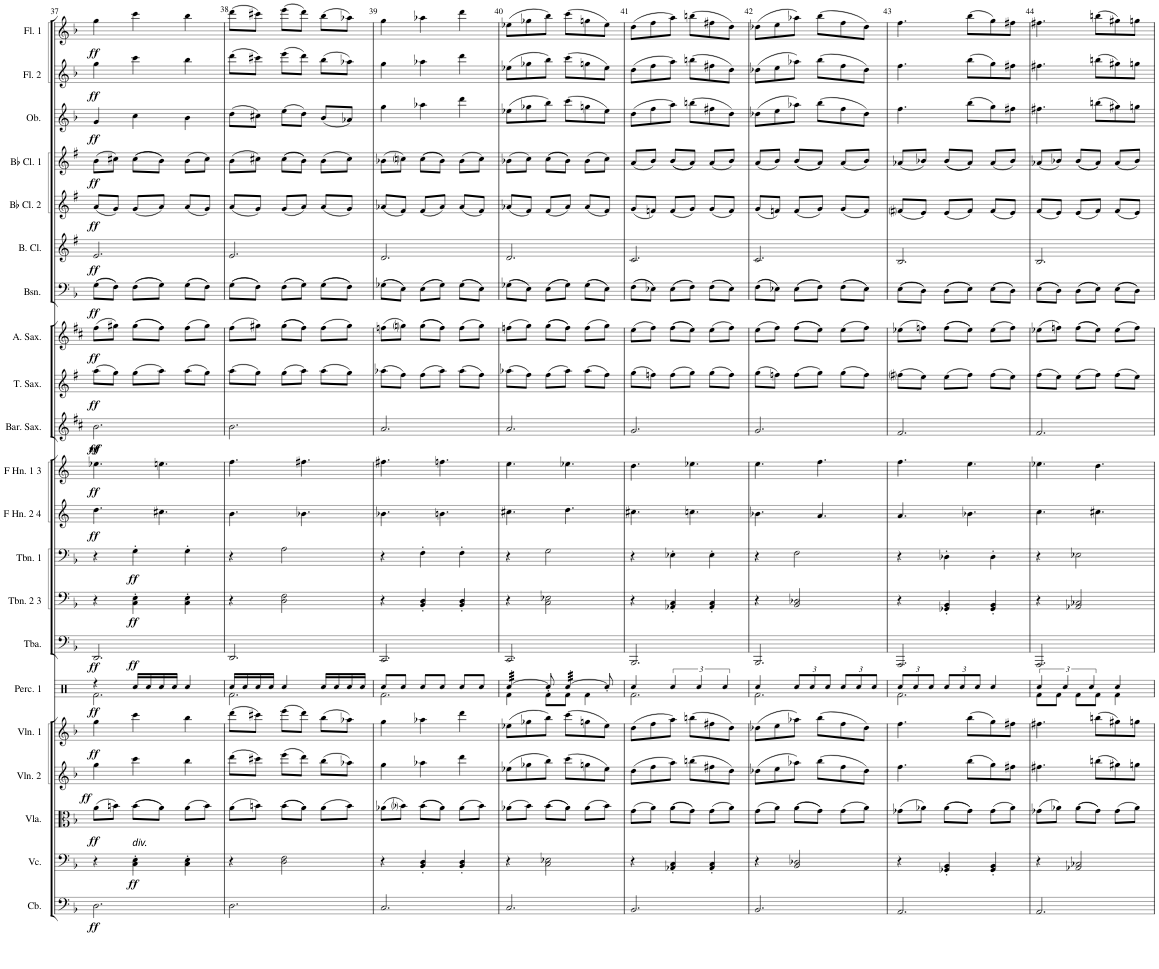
**kern	**dynam	**kern	**dynam	**kern	**dynam	**kern	**dynam	**kern	**dynam	**kern	**dynam	**kern	**dynam	**kern	**dynam	**kern	**dynam	**kern	**dynam	**kern	**dynam	**kern	**dynam	**kern	**dynam	**kern	**dynam	**kern	**dynam	**kern	**dynam	**kern	**dynam	**kern	**dynam	**kern	**dynam	**kern	**dynam
*part20	*part20	*part19	*part19	*part18	*part18	*part17	*part17	*part16	*part16	*part15	*part15	*part14	*part14	*part13	*part13	*part12	*part12	*part11	*part11	*part10	*part10	*part9	*part9	*part8	*part8	*part7	*part7	*part6	*part6	*part5	*part5	*part4	*part4	*part3	*part3	*part2	*part2	*part1	*part1
*staff20	*staff20	*staff19	*staff19	*staff18	*staff18	*staff17	*staff17	*staff16	*staff16	*staff15	*staff15	*staff14	*staff14	*staff13	*staff13	*staff12	*staff12	*staff11	*staff11	*staff10	*staff10	*staff9	*staff9	*staff8	*staff8	*staff7	*staff7	*staff6	*staff6	*staff5	*staff5	*staff4	*staff4	*staff3	*staff3	*staff2	*staff2	*staff1	*staff1
*I"Contrabass	*	*I"Violoncello	*	*I"Viola	*	*I"Violin 2	*	*I"Violin 1	*	*I"Tuba	*	*I"Trombone 2 &amp; 3	*	*I"Trombone 1	*	*I"F Horn 2 &amp; 4	*	*I"F Horn 1 &amp; 3	*	*I"Baritone Saxophone	*	*I"Tenor Saxophone	*	*I"Alto Saxophone	*	*I"Bassoon	*	*I"Bass Clarinet	*	*I"Bb Clarinet 2	*	*I"Bb Clarinet 1	*	*I"Oboe	*	*I"Flute 2	*	*I"Flute 1	*
*I'Cb.	*	*I'Vc.	*	*I'Vla.	*	*I'Vln. 2	*	*I'Vln. 1	*	*I'Tba.	*	*I'Tbn. 2 3	*	*I'Tbn. 1	*	*I'F Hn. 2 4	*	*I'F Hn. 1 3	*	*I'Bar. Sax.	*	*I'T. Sax.	*	*I'A. Sax.	*	*I'Bsn.	*	*I'B. Cl.	*	*I'Bb Cl. 2	*	*I'Bb Cl. 1	*	*I'Ob.	*	*I'Fl. 2	*	*I'Fl. 1	*
!!LO:PB:g=z
*clefF4	*	*clefF4	*	*clefC3	*	*clefG2	*	*clefG2	*	*clefF4	*	*clefF4	*	*clefF4	*	*clefG2	*	*clefG2	*	*clefG2	*	*clefG2	*	*clefG2	*	*clefF4	*	*clefG2	*	*clefG2	*	*clefG2	*	*clefG2	*	*clefG2	*	*clefG2	*
*Trd7c12	*	*	*	*	*	*	*	*	*	*	*	*Trd1c2	*	*Trd1c2	*	*Trd4c7	*	*Trd4c7	*	*Trd12c21	*	*Trd8c14	*	*Trd5c9	*	*	*	*Trd8c14	*	*Trd1c2	*	*Trd1c2	*	*	*	*	*	*	*
*k[b-]	*	*k[b-]	*	*k[b-]	*	*k[b-]	*	*k[b-]	*	*k[b-]	*	*k[b-]	*	*k[b-]	*	*k[]	*	*k[]	*	*k[f#c#]	*	*k[f#]	*	*k[f#c#]	*	*k[b-]	*	*k[f#]	*	*k[f#]	*	*k[f#]	*	*k[b-]	*	*k[b-]	*	*k[b-]	*
*M3/4	*	*M3/4	*	*M3/4	*	*M3/4	*	*M3/4	*	*M3/4	*	*M3/4	*	*M3/4	*	*M3/4	*	*M3/4	*	*M3/4	*	*M3/4	*	*M3/4	*	*M3/4	*	*M3/4	*	*M3/4	*	*M3/4	*	*M3/4	*	*M3/4	*	*M3/4	*
=37	=37	=37	=37	=37	=37	=37	=37	=37	=37	=37	=37	=37	=37	=37	=37	=37	=37	=37	=37	=37	=37	=37	=37	=37	=37	=37	=37	=37	=37	=37	=37	=37	=37	=37	=37	=37	=37	=37	=37
!	!LO:DY:b	!	!	!	!LO:DY:b	!	!LO:DY:b	!	!LO:DY:b	!	!LO:DY:b	!	!	!	!	!	!LO:DY:b	!	!LO:DY:b	!	!LO:DY:b	!	!	!	!	!	!	!	!	!	!	!	!	!	!	!	!	!	!
!	!	!	!	!	!	!	!	!	!	!	!	!	!	!	!	!	!	!	!	!	!LO:DY:n=1:b	!	!LO:DY:b	!	!LO:DY:b	!	!LO:DY:b	!	!LO:DY:b	!	!LO:DY:b	!	!LO:DY:b	!	!LO:DY:b	!	!LO:DY:b	!	!LO:DY:b
2.D\	ff	4r	.	(8a\L	ff	4gg\	ff	4gg\	ff	2.DD/	ff	4r	.	4r	.	4.dd\	ff	4.ee-X\	ff	2.b\	mf ff	(8aa\L	ff	(8ff#\L	ff	((8G\L	ff	2.e/	ff	(8a/L	ff	(8b\L	ff	4g/	ff	4gg\	ff	4gg\	ff
.	.	.	.	8bn\J)	.	.	.	.	.	.	.	.	.	.	.	.	.	.	.	.	.	8gg\J)	.	8gg#X\J)	.	8F\J))	.	.	.	8g/J)	.	8cc#X\J)	.	.	.	.	.	.	.
!	!	!LO:TX:a:i:t=div.	!	!	!	!	!	!	!	!	!	!	!	!	!	!	!	!	!	!	!	!	!	!	!	!	!	!	!	!	!	!	!	!	!	!	!	!	!
!	!	!	!LO:DY:b	!	!	!	!	!	!	!	!	!	!LO:DY:b	!	!LO:DY:b	!	!	!	!	!	!	!	!	!	!	!	!	!	!	!	!	!	!	!	!	!	!	!	!
.	.	4C\' 4E\'	ff	((8b\L	.	4ccc\	.	4ccc\	.	.	.	4C\' 4E\'	ff	4G'\	ff	.	.	.	.	.	.	(8gg\L	.	((8gg#\L	.	((8F\L	.	.	.	(8g/L	.	((8cc#\L	.	4cc\	.	4ccc\	.	4ccc\	.
.	.	.	.	8a\J))	.	.	.	.	.	.	.	.	.	.	.	4.cc#X\	.	4.een\	.	.	.	8aa\J)	.	8ff#\J))	.	8G\J))	.	.	.	8a/J)	.	8b\J))	.	.	.	.	.	.	.
.	.	4C\' 4E\'	.	(8a\L	.	4bb-\	.	4bb-\	.	.	.	4C\' 4E\'	.	4G'\	.	.	.	.	.	.	.	(8aa\L	.	(8ff#\L	.	((8G\L	.	.	.	(8a/L	.	(8b\L	.	4b-\	.	4bb-\	.	4bb-\	.
.	.	.	.	8b\J)	.	.	.	.	.	.	.	.	.	.	.	.	.	.	.	.	.	8gg\J)	.	8gg#\J)	.	8F\J))	.	.	.	8g/J)	.	8cc#\J)	.	.	.	.	.	.	.
=38	=38	=38	=38	=38	=38	=38	=38	=38	=38	=38	=38	=38	=38	=38	=38	=38	=38	=38	=38	=38	=38	=38	=38	=38	=38	=38	=38	=38	=38	=38	=38	=38	=38	=38	=38	=38	=38	=38	=38
2.D\	.	4r	.	(8a\L	.	(8ddd\L	.	(8ddd\L	.	2.DD/	.	4r	.	4r	.	4.b\	.	4.ff\	.	2.b\	.	(8aa\L	.	(8ff#\L	.	((8G\L	.	2.e/	.	(8a/L	.	(8b\L	.	(8dd\L	.	(8ddd\L	.	(8ddd\L	.
.	.	.	.	8bn\J)	.	8ccc#X\J)	.	8ccc#X\J)	.	.	.	.	.	.	.	.	.	.	.	.	.	8gg\J)	.	8gg#X\J)	.	8F\J))	.	.	.	8g/J)	.	8cc#X\J)	.	8cc#X\J)	.	8ccc#X\J)	.	8ccc#X\J)	.
.	.	2D\ 2F\	.	((8b\L	.	(8eee\L	.	(8eee\L	.	.	.	2D\ 2F\	.	2A\	.	.	.	.	.	.	.	(8gg\L	.	((8gg#\L	.	((8F\L	.	.	.	(8g/L	.	((8cc#\L	.	(8ee\L	.	(8eee\L	.	(8eee\L	.
.	.	.	.	8a\J))	.	8ddd\J)	.	8ddd\J)	.	.	.	.	.	.	.	4.b-X\	.	4.ff#X\	.	.	.	8aa\J)	.	8ff#\J))	.	8G\J))	.	.	.	8a/J)	.	8b\J))	.	8dd\J)	.	8ddd\J)	.	8ddd\J)	.
.	.	.	.	(8a\L	.	(8bb-\L	.	(8bb-\L	.	.	.	.	.	.	.	.	.	.	.	.	.	(8aa\L	.	(8ff#\L	.	((8G\L	.	.	.	(8a/L	.	(8b\L	.	(8b-/L	.	(8bb-\L	.	(8bb-\L	.
.	.	.	.	8b\J)	.	8aa-X\J)	.	8aa-X\J)	.	.	.	.	.	.	.	.	.	.	.	.	.	8gg\J)	.	8gg#\J)	.	8F\J))	.	.	.	8g/J)	.	8cc#\J)	.	8a-X/J)	.	8aa-X\J)	.	8aa-X\J)	.
=39	=39	=39	=39	=39	=39	=39	=39	=39	=39	=39	=39	=39	=39	=39	=39	=39	=39	=39	=39	=39	=39	=39	=39	=39	=39	=39	=39	=39	=39	=39	=39	=39	=39	=39	=39	=39	=39	=39	=39
2.C/	.	4r	.	(8a-X\L	.	4gg\	.	4gg\	.	2.CC/	.	4r	.	4r	.	4.b-X\	.	4.ff#X\	.	2.a/	.	(8aa-X\L	.	(8ffn\L	.	((8G-X\L	.	2.d/	.	(8a-X/L	.	(8b-X\L	.	4gg\	.	4gg\	.	4gg\	.
.	.	.	.	8b-i\J)	.	.	.	.	.	.	.	.	.	.	.	.	.	.	.	.	.	8ff#\J)	.	8ggni\J)	.	8E\J))	.	.	.	8f#/J)	.	8ccni\J)	.	.	.	.	.	.	.
.	.	4BB-/' 4D/'	.	((8b-\L	.	4aa-X\	.	4aa-X\	.	.	.	4BB-/' 4D/'	.	4F'\	.	.	.	.	.	.	.	(8ff#\L	.	((8gg\L	.	((8E\L	.	.	.	(8f#/L	.	((8cc\L	.	4aa-X\	.	4aa-X\	.	4aa-X\	.
.	.	.	.	8a-\J))	.	.	.	.	.	.	.	.	.	.	.	4.bn\	.	4.ffn\	.	.	.	8aa-\J)	.	8ff\J))	.	8G-\J))	.	.	.	8a-/J)	.	8b-\J))	.	.	.	.	.	.	.
.	.	4BB-/' 4D/'	.	(8a-\L	.	4ddd\	.	4ddd\	.	.	.	4BB-/' 4D/'	.	4F'\	.	.	.	.	.	.	.	(8aa-\L	.	(8ff\L	.	((8G-\L	.	.	.	(8a-/L	.	(8b-\L	.	4ddd\	.	4ddd\	.	4ddd\	.
.	.	.	.	8b-\J)	.	.	.	.	.	.	.	.	.	.	.	.	.	.	.	.	.	8ff#\J)	.	8gg\J)	.	8E\J))	.	.	.	8f#/J)	.	8cc\J)	.	.	.	.	.	.	.
=40	=40	=40	=40	=40	=40	=40	=40	=40	=40	=40	=40	=40	=40	=40	=40	=40	=40	=40	=40	=40	=40	=40	=40	=40	=40	=40	=40	=40	=40	=40	=40	=40	=40	=40	=40	=40	=40	=40	=40
2.C/	.	4r	.	(8a-X\L	.	(8ee-X\L	.	(8ee-X\L	.	2.CC/	.	4r	.	4r	.	4.cc#X\	.	4.ee\	.	2.a/	.	(8aa-X\L	.	(8ffn\L	.	((8G-X\L	.	2.d/	.	(8a-X/L	.	(8b-X\L	.	(8ee-X\L	.	(8ee-X\L	.	(8ee-X\L	.
.	.	.	.	8b-\J)	.	8gg-X\	.	8gg-X\	.	.	.	.	.	.	.	.	.	.	.	.	.	8ff#\J)	.	8gg\J)	.	8E\J))	.	.	.	8f#/J)	.	8cc\J)	.	8gg-X\	.	8gg-X\	.	8gg-X\	.
.	.	2C\ 2E-X\	.	((8b-\L	.	8bb-\J)	.	8bb-\J)	.	.	.	2C\ 2E-X\	.	2G\	.	.	.	.	.	.	.	(8ff#\L	.	((8gg\L	.	((8E\L	.	.	.	(8f#/L	.	((8cc\L	.	8bb-\J)	.	8bb-\J)	.	8bb-\J)	.
.	.	.	.	8a-\J))	.	(8ccc\L	.	(8ccc\L	.	.	.	.	.	.	.	4.dd\	.	4.ee-X\	.	.	.	8aa-\J)	.	8ff\J))	.	8G-\J))	.	.	.	8a-/J)	.	8b-\J))	.	(8ccc\L	.	(8ccc\L	.	(8ccc\L	.
.	.	.	.	(8a-\L	.	8ggn\	.	8ggn\	.	.	.	.	.	.	.	.	.	.	.	.	.	(8aa-\L	.	(8ff\L	.	((8G-\L	.	.	.	(8a-/L	.	(8b-\L	.	8ggn\	.	8ggn\	.	8ggn\	.
.	.	.	.	8b-\J)	.	8ee-\J)	.	8ee-\J)	.	.	.	.	.	.	.	.	.	.	.	.	.	8ff#\J)	.	8gg\J)	.	8E\J))	.	.	.	8f#/J)	.	8cc\J)	.	8ee-\J)	.	8ee-\J)	.	8ee-\J)	.
=41	=41	=41	=41	=41	=41	=41	=41	=41	=41	=41	=41	=41	=41	=41	=41	=41	=41	=41	=41	=41	=41	=41	=41	=41	=41	=41	=41	=41	=41	=41	=41	=41	=41	=41	=41	=41	=41	=41	=41
2.BB-/	.	4r	.	(8g\L	.	(8dd\L	.	(8dd\L	.	2.BBB-/	.	4r	.	4r	.	4.cc#X\	.	4.dd\	.	2.g/	.	(8gg\L	.	(8ee\L	.	((8F\L	.	2.c/	.	(8g/L	.	(8a/L	.	(8dd\L	.	(8dd\L	.	(8dd\L	.
.	.	.	.	8a\J)	.	8ff\	.	8ff\	.	.	.	.	.	.	.	.	.	.	.	.	.	8ffn\J)	.	8ff#\J)	.	8E-X\J))	.	.	.	8fn/J)	.	8b/J)	.	8ff\	.	8ff\	.	8ff\	.
.	.	4AA-X/' 4C/'	.	((8a\L	.	8aa\J)	.	8aa\J)	.	.	.	4AA-X/' 4C/'	.	4E-X'\	.	.	.	.	.	.	.	(8ff\L	.	((8ff#\L	.	((8E-\L	.	.	.	(8f/L	.	((8b/L	.	8aa\J)	.	8aa\J)	.	8aa\J)	.
.	.	.	.	8g\J))	.	(8bbn\L	.	(8bbn\L	.	.	.	.	.	.	.	4.ccn\	.	4.ee-X\	.	.	.	8gg\J)	.	8ee\J))	.	8F\J))	.	.	.	8g/J)	.	8a/J))	.	(8bbn\L	.	(8bbn\L	.	(8bbn\L	.
.	.	4AA-/' 4C/'	.	(8g\L	.	8ff#X\	.	8ff#X\	.	.	.	4AA-/' 4C/'	.	4E-'\	.	.	.	.	.	.	.	(8gg\L	.	(8ee\L	.	((8F\L	.	.	.	(8g/L	.	(8a/L	.	8ff#X\	.	8ff#X\	.	8ff#X\	.
.	.	.	.	8a\J)	.	8dd\J)	.	8dd\J)	.	.	.	.	.	.	.	.	.	.	.	.	.	8ff\J)	.	8ff#\J)	.	8E-\J))	.	.	.	8f/J)	.	8b/J)	.	8dd\J)	.	8dd\J)	.	8dd\J)	.
=42	=42	=42	=42	=42	=42	=42	=42	=42	=42	=42	=42	=42	=42	=42	=42	=42	=42	=42	=42	=42	=42	=42	=42	=42	=42	=42	=42	=42	=42	=42	=42	=42	=42	=42	=42	=42	=42	=42	=42
2.BB-/	.	4r	.	(8g\L	.	(8dd-X\L	.	(8dd-X\L	.	2.BBB-/	.	4r	.	4r	.	4.b-X\	.	4.ee\	.	2.g/	.	(8gg\L	.	(8ee\L	.	((8F\L	.	2.c/	.	(8g/L	.	(8a/L	.	(8dd-X\L	.	(8dd-X\L	.	(8dd-X\L	.
.	.	.	.	8a\J)	.	8ee\	.	8ee\	.	.	.	.	.	.	.	.	.	.	.	.	.	8ffn\J)	.	8ff#\J)	.	8E-X\J))	.	.	.	8fn/J)	.	8b/J)	.	8ee\	.	8ee\	.	8ee\	.
.	.	2BB-/ 2D-X/	.	((8a\L	.	8aa-X\J)	.	8aa-X\J)	.	.	.	2BB-/ 2D-X/	.	2F\	.	.	.	.	.	.	.	(8ff\L	.	((8ff#\L	.	((8E-\L	.	.	.	(8f/L	.	((8b/L	.	8aa-X\J)	.	8aa-X\J)	.	8aa-X\J)	.
.	.	.	.	8g\J))	.	(8bb-\L	.	(8bb-\L	.	.	.	.	.	.	.	4.a/	.	4.ff\	.	.	.	8gg\J)	.	8ee\J))	.	8F\J))	.	.	.	8g/J)	.	8a/J))	.	(8bb-\L	.	(8bb-\L	.	(8bb-\L	.
.	.	.	.	(8g\L	.	8ff\	.	8ff\	.	.	.	.	.	.	.	.	.	.	.	.	.	(8gg\L	.	(8ee\L	.	((8F\L	.	.	.	(8g/L	.	(8a/L	.	8ff\	.	8ff\	.	8ff\	.
.	.	.	.	8a\J)	.	8dd-\J)	.	8dd-\J)	.	.	.	.	.	.	.	.	.	.	.	.	.	8ff\J)	.	8ff#\J)	.	8E-\J))	.	.	.	8f/J)	.	8b/J)	.	8dd-\J)	.	8dd-\J)	.	8dd-\J)	.
=43	=43	=43	=43	=43	=43	=43	=43	=43	=43	=43	=43	=43	=43	=43	=43	=43	=43	=43	=43	=43	=43	=43	=43	=43	=43	=43	=43	=43	=43	=43	=43	=43	=43	=43	=43	=43	=43	=43	=43
2.AA/	.	4r	.	(8g-X\L	.	4.ff\	.	4.ff\	.	2.AAA/	.	4r	.	4r	.	4.a/	.	4.ff\	.	2.f#/	.	(8ff#i\L	.	(8ee-X\L	.	((8E\L	.	2.B/	.	(8f#i/L	.	(8a-X/L	.	4.ff\	.	4.ff\	.	4.ff\	.
.	.	.	.	8a-X\J)	.	.	.	.	.	.	.	.	.	.	.	.	.	.	.	.	.	8ee\J)	.	8ffn\J)	.	8D\J))	.	.	.	8e/J)	.	8b-X/J)	.	.	.	.	.	.	.
.	.	4GG-X/' 4BB-/'	.	((8a-\L	.	.	.	.	.	.	.	4GG-X/' 4BB-/'	.	4D-X'\	.	.	.	.	.	.	.	(8ee\L	.	((8ff\L	.	((8D\L	.	.	.	(8e/L	.	((8b-/L	.	.	.	.	.	.	.
.	.	.	.	8g-\J))	.	(8bb-\L	.	(8bb-\L	.	.	.	.	.	.	.	4.b-X\	.	4.ee\	.	.	.	8ff#\J)	.	8ee-\J))	.	8E\J))	.	.	.	8f#/J)	.	8a-/J))	.	(8bb-\L	.	(8bb-\L	.	(8bb-\L	.
.	.	4GG-/' 4BB-/'	.	(8g-\L	.	8gg\)	.	8gg\)	.	.	.	4GG-/' 4BB-/'	.	4D-'\	.	.	.	.	.	.	.	(8ff#\L	.	(8ee-\L	.	((8E\L	.	.	.	(8f#/L	.	(8a-/L	.	8gg\)	.	8gg\)	.	8gg\)	.
.	.	.	.	8a-\J)	.	8ff#X\J	.	8ff#X\J	.	.	.	.	.	.	.	.	.	.	.	.	.	8ee\J)	.	8ff\J)	.	8D\J))	.	.	.	8e/J)	.	8b-/J)	.	8ff#X\J	.	8ff#X\J	.	8ff#X\J	.
=44	=44	=44	=44	=44	=44	=44	=44	=44	=44	=44	=44	=44	=44	=44	=44	=44	=44	=44	=44	=44	=44	=44	=44	=44	=44	=44	=44	=44	=44	=44	=44	=44	=44	=44	=44	=44	=44	=44	=44
2.AA/	.	4r	.	(8g-X\L	.	4.ff#X\	.	4.ff#X\	.	2.AAA/	.	4r	.	4r	.	4.cc\	.	4.ee-X\	.	2.f#/	.	(8ff#\L	.	(8ee-X\L	.	((8E\L	.	2.B/	.	(8f#/L	.	(8a-X/L	.	4.ff#X\	.	4.ff#X\	.	4.ff#X\	.
.	.	.	.	8a-X\J)	.	.	.	.	.	.	.	.	.	.	.	.	.	.	.	.	.	8ee\J)	.	8ffn\J)	.	8D\J))	.	.	.	8e/J)	.	8b-X/J)	.	.	.	.	.	.	.
.	.	2AA-X/ 2C-X/	.	((8a-\L	.	.	.	.	.	.	.	2AA-X/ 2C-X/	.	2E-X\	.	.	.	.	.	.	.	(8ee\L	.	((8ff\L	.	((8D\L	.	.	.	(8e/L	.	((8b-/L	.	.	.	.	.	.	.
.	.	.	.	8g-\J))	.	(8bbn\L	.	(8bbn\L	.	.	.	.	.	.	.	4.cc#X\	.	4.dd\	.	.	.	8ff#\J)	.	8ee-\J))	.	8E\J))	.	.	.	8f#/J)	.	8a-/J))	.	(8bbn\L	.	(8bbn\L	.	(8bbn\L	.
.	.	.	.	(8g-\L	.	8gg#X\)	.	8gg#X\)	.	.	.	.	.	.	.	.	.	.	.	.	.	(8ff#\L	.	(8ee-\L	.	((8E\L	.	.	.	(8f#/L	.	(8a-/L	.	8gg#X\)	.	8gg#X\)	.	8gg#X\)	.
.	.	.	.	8a-\J)	.	8ggn\J	.	8ggn\J	.	.	.	.	.	.	.	.	.	.	.	.	.	8ee\J)	.	8ff\J)	.	8D\J))	.	.	.	8e/J)	.	8b-/J)	.	8ggn\J	.	8ggn\J	.	8ggn\J	.
=	=	=	=	=	=	=	=	=	=	=	=	=	=	=	=	=	=	=	=	=	=	=	=	=	=	=	=	=	=	=	=	=	=	=	=	=	=	=	=
*-	*-	*-	*-	*-	*-	*-	*-	*-	*-	*-	*-	*-	*-	*-	*-	*-	*-	*-	*-	*-	*-	*-	*-	*-	*-	*-	*-	*-	*-	*-	*-	*-	*-	*-	*-	*-	*-	*-	*-
